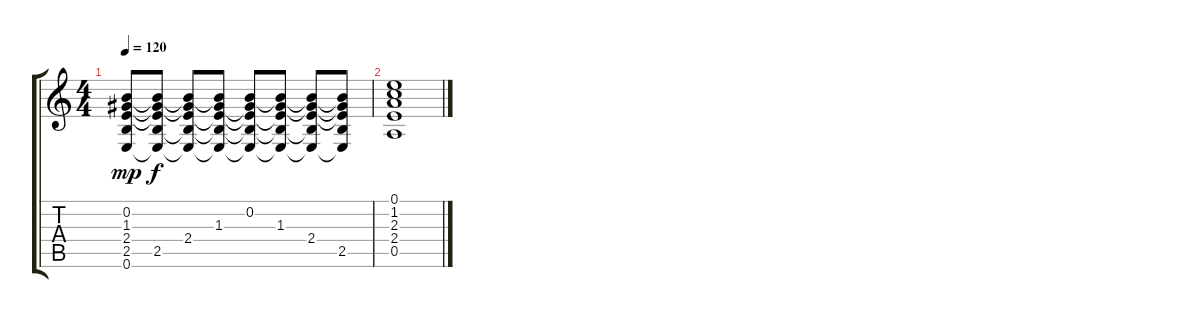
\track "" {instrument acousticguitarnylon}
\staff {score tabs}
\tuning (E4 B3 G3 D3 A2 E2) {hide}
\ts (4 4)
\tempo 120
\clef g2
\ks c
(0.2 1.3 2.4 2.5 0.6).8{dy mp} (0.2{t} 1.3{t} 2.4{t} 2.5 0.6{t}).8{dy f} (0.2{t} 1.3{t} 2.4 2.5{t} 0.6{t}).8 (0.2{t} 1.3 2.4{t} 2.5{t} 0.6{t}).8 (0.2 1.3{t} 2.4{t} 2.5{t} 0.6{t}).8 (0.2{t} 1.3 2.4{t} 2.5{t} 0.6{t}).8 (0.2{t} 1.3{t} 2.4 2.5{t} 0.6{t}).8 (0.2{t} 1.3{t} 2.4{t} 2.5 0.6{t}).8 |
(0.1 1.2 2.3 2.4 0.5).1{volume 0}
